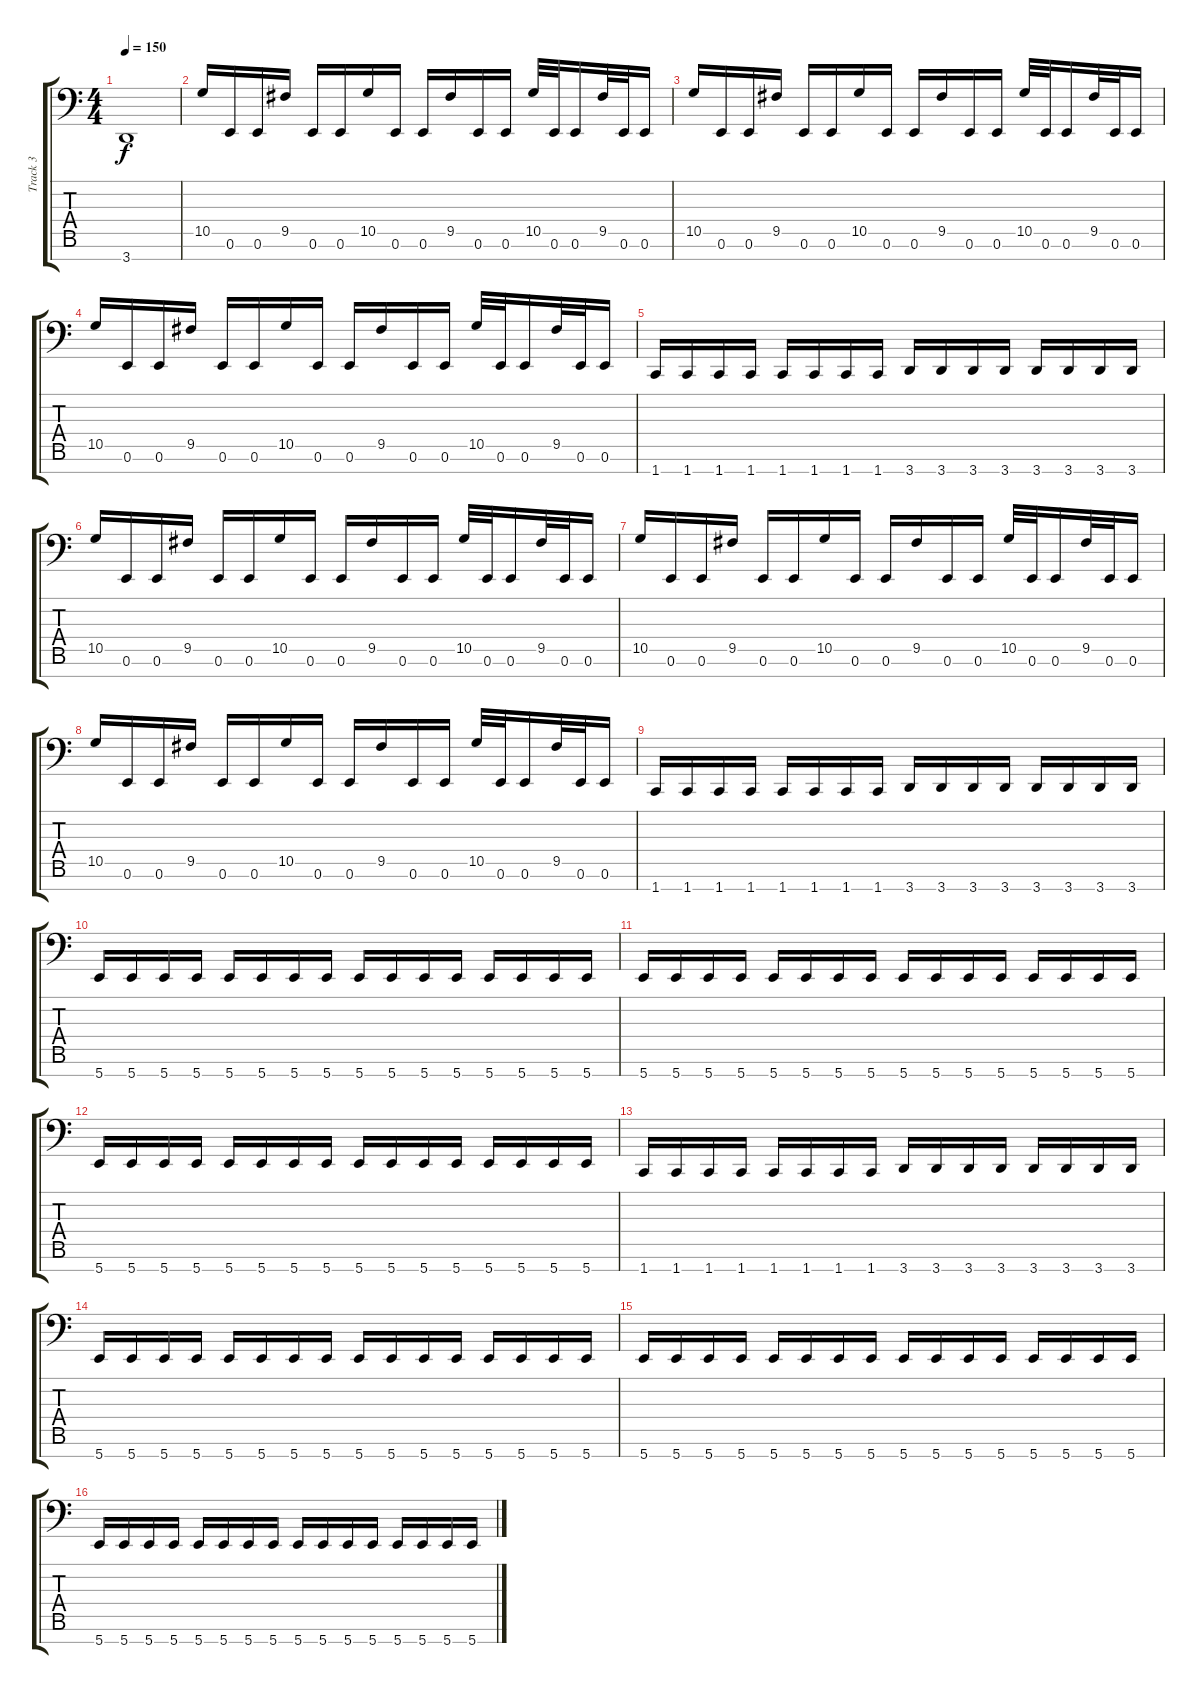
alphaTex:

\track ("Track 3" "Track 3") {instrument electricbasspick}
\staff {score tabs}
\tuning (E3 B2 G2 D2 A1 E1 B0) {hide}
\ts (4 4)
\tempo 150
\clef f4
\ks c
3.7.1{dy f} |
10.5.16 0.6.16 0.6.16 9.5.16 0.6.16 0.6.16 10.5.16 0.6.16 0.6.16 9.5.16 0.6.16 0.6.16 10.5.32 0.6.32 0.6.16 9.5.32 0.6.32 0.6.16 |
10.5.16 0.6.16 0.6.16 9.5.16 0.6.16 0.6.16 10.5.16 0.6.16 0.6.16 9.5.16 0.6.16 0.6.16 10.5.32 0.6.32 0.6.16 9.5.32 0.6.32 0.6.16 |
10.5.16 0.6.16 0.6.16 9.5.16 0.6.16 0.6.16 10.5.16 0.6.16 0.6.16 9.5.16 0.6.16 0.6.16 10.5.32 0.6.32 0.6.16 9.5.32 0.6.32 0.6.16 |
1.7.16 1.7.16 1.7.16 1.7.16 1.7.16 1.7.16 1.7.16 1.7.16 3.7.16 3.7.16 3.7.16 3.7.16 3.7.16 3.7.16 3.7.16 3.7.16 |
10.5.16 0.6.16 0.6.16 9.5.16 0.6.16 0.6.16 10.5.16 0.6.16 0.6.16 9.5.16 0.6.16 0.6.16 10.5.32 0.6.32 0.6.16 9.5.32 0.6.32 0.6.16 |
10.5.16 0.6.16 0.6.16 9.5.16 0.6.16 0.6.16 10.5.16 0.6.16 0.6.16 9.5.16 0.6.16 0.6.16 10.5.32 0.6.32 0.6.16 9.5.32 0.6.32 0.6.16 |
10.5.16 0.6.16 0.6.16 9.5.16 0.6.16 0.6.16 10.5.16 0.6.16 0.6.16 9.5.16 0.6.16 0.6.16 10.5.32 0.6.32 0.6.16 9.5.32 0.6.32 0.6.16 |
1.7.16 1.7.16 1.7.16 1.7.16 1.7.16 1.7.16 1.7.16 1.7.16 3.7.16 3.7.16 3.7.16 3.7.16 3.7.16 3.7.16 3.7.16 3.7.16 |
5.7.16 5.7.16 5.7.16 5.7.16 5.7.16 5.7.16 5.7.16 5.7.16 5.7.16 5.7.16 5.7.16 5.7.16 5.7.16 5.7.16 5.7.16 5.7.16 |
5.7.16 5.7.16 5.7.16 5.7.16 5.7.16 5.7.16 5.7.16 5.7.16 5.7.16 5.7.16 5.7.16 5.7.16 5.7.16 5.7.16 5.7.16 5.7.16 |
5.7.16 5.7.16 5.7.16 5.7.16 5.7.16 5.7.16 5.7.16 5.7.16 5.7.16 5.7.16 5.7.16 5.7.16 5.7.16 5.7.16 5.7.16 5.7.16 |
1.7.16 1.7.16 1.7.16 1.7.16 1.7.16 1.7.16 1.7.16 1.7.16 3.7.16 3.7.16 3.7.16 3.7.16 3.7.16 3.7.16 3.7.16 3.7.16 |
5.7.16 5.7.16 5.7.16 5.7.16 5.7.16 5.7.16 5.7.16 5.7.16 5.7.16 5.7.16 5.7.16 5.7.16 5.7.16 5.7.16 5.7.16 5.7.16 |
5.7.16 5.7.16 5.7.16 5.7.16 5.7.16 5.7.16 5.7.16 5.7.16 5.7.16 5.7.16 5.7.16 5.7.16 5.7.16 5.7.16 5.7.16 5.7.16 |
5.7.16 5.7.16 5.7.16 5.7.16 5.7.16 5.7.16 5.7.16 5.7.16 5.7.16 5.7.16 5.7.16 5.7.16 5.7.16 5.7.16 5.7.16 5.7.16
